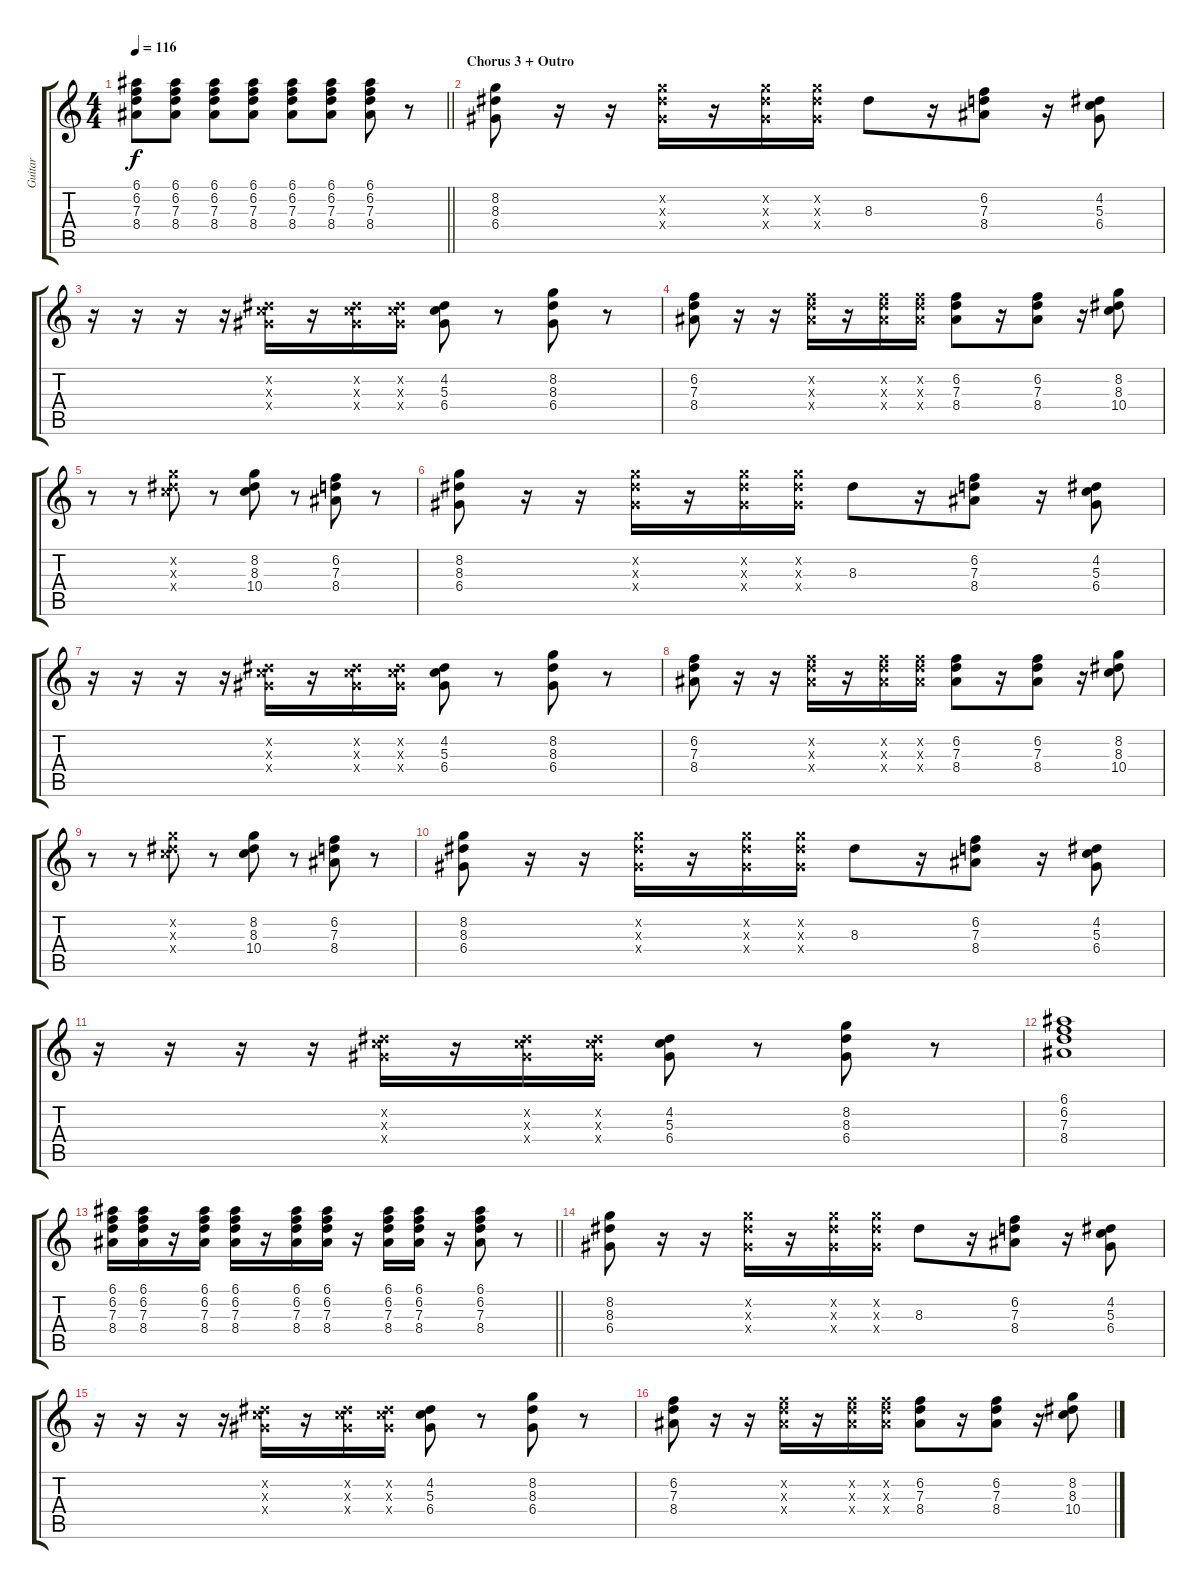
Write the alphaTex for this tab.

\track ("Guitar" "Guitar") {instrument acousticguitarsteel}
\staff {score tabs}
\tuning (E4 B3 G3 D3 A2 E2) {hide}
\ts (4 4)
\tempo 116
\clef g2
\barLineRight lightlight
\ks c
(6.1 6.2 7.3 8.4).8{dy f} (6.1 6.2 7.3 8.4).8 (6.1 6.2 7.3 8.4).8 (6.1 6.2 7.3 8.4).8 (6.1 6.2 7.3 8.4).8 (6.1 6.2 7.3 8.4).8 (6.1 6.2 7.3 8.4).8 r.8 |
\section ("" "Chorus 3 + Outro")
(8.2 8.3 6.4).8 r.16 r.16 (8.2{x} 8.3{x} 6.4{x}).16 r.16 (8.2{x} 8.3{x} 6.4{x}).16 (8.2{x} 8.3{x} 6.4{x}).16 8.3.8 r.16 (6.2 7.3 8.4).8 r.16 (4.2 5.3 6.4).8 |
r.16 r.16 r.16 r.16 (4.2{x} 5.3{x} 6.4{x}).16 r.16 (4.2{x} 5.3{x} 6.4{x}).16 (4.2{x} 5.3{x} 6.4{x}).16 (4.2 5.3 6.4).8 r.8 (8.2 8.3 6.4).8 r.8 |
(6.2 7.3 8.4).8 r.16 r.16 (6.2{x} 7.3{x} 8.4{x}).16 r.16 (6.2{x} 7.3{x} 8.4{x}).16 (6.2{x} 7.3{x} 8.4{x}).16 (6.2 7.3 8.4).8 r.16 (6.2 7.3 8.4).8 r.16 (8.2 8.3 10.4).8 |
r.8 r.8 (8.2{x} 8.3{x} 10.4{x}).8 r.8 (8.2 8.3 10.4).8 r.8 (6.2 7.3 8.4).8 r.8 |
(8.2 8.3 6.4).8 r.16 r.16 (8.2{x} 8.3{x} 6.4{x}).16 r.16 (8.2{x} 8.3{x} 6.4{x}).16 (8.2{x} 8.3{x} 6.4{x}).16 8.3.8 r.16 (6.2 7.3 8.4).8 r.16 (4.2 5.3 6.4).8 |
r.16 r.16 r.16 r.16 (4.2{x} 5.3{x} 6.4{x}).16 r.16 (4.2{x} 5.3{x} 6.4{x}).16 (4.2{x} 5.3{x} 6.4{x}).16 (4.2 5.3 6.4).8 r.8 (8.2 8.3 6.4).8 r.8 |
(6.2 7.3 8.4).8 r.16 r.16 (6.2{x} 7.3{x} 8.4{x}).16 r.16 (6.2{x} 7.3{x} 8.4{x}).16 (6.2{x} 7.3{x} 8.4{x}).16 (6.2 7.3 8.4).8 r.16 (6.2 7.3 8.4).8 r.16 (8.2 8.3 10.4).8 |
r.8 r.8 (8.2{x} 8.3{x} 10.4{x}).8 r.8 (8.2 8.3 10.4).8 r.8 (6.2 7.3 8.4).8 r.8 |
(8.2 8.3 6.4).8 r.16 r.16 (8.2{x} 8.3{x} 6.4{x}).16 r.16 (8.2{x} 8.3{x} 6.4{x}).16 (8.2{x} 8.3{x} 6.4{x}).16 8.3.8 r.16 (6.2 7.3 8.4).8 r.16 (4.2 5.3 6.4).8 |
r.16 r.16 r.16 r.16 (4.2{x} 5.3{x} 6.4{x}).16 r.16 (4.2{x} 5.3{x} 6.4{x}).16 (4.2{x} 5.3{x} 6.4{x}).16 (4.2 5.3 6.4).8 r.8 (8.2 8.3 6.4).8 r.8 |
(6.1 6.2 7.3 8.4).1 |
\barLineRight lightlight
(6.1 6.2 7.3 8.4).16 (6.1 6.2 7.3 8.4).16 r.16 (6.1 6.2 7.3 8.4).16 (6.1 6.2 7.3 8.4).16 r.16 (6.1 6.2 7.3 8.4).16 (6.1 6.2 7.3 8.4).16 r.16 (6.1 6.2 7.3 8.4).16 (6.1 6.2 7.3 8.4).16 r.16 (6.1 6.2 7.3 8.4).8 r.8 |
(8.2 8.3 6.4).8 r.16 r.16 (8.2{x} 8.3{x} 6.4{x}).16 r.16 (8.2{x} 8.3{x} 6.4{x}).16 (8.2{x} 8.3{x} 6.4{x}).16 8.3.8 r.16 (6.2 7.3 8.4).8 r.16 (4.2 5.3 6.4).8 |
r.16 r.16 r.16 r.16 (4.2{x} 5.3{x} 6.4{x}).16 r.16 (4.2{x} 5.3{x} 6.4{x}).16 (4.2{x} 5.3{x} 6.4{x}).16 (4.2 5.3 6.4).8 r.8 (8.2 8.3 6.4).8 r.8 |
(6.2 7.3 8.4).8 r.16 r.16 (6.2{x} 7.3{x} 8.4{x}).16 r.16 (6.2{x} 7.3{x} 8.4{x}).16 (6.2{x} 7.3{x} 8.4{x}).16 (6.2 7.3 8.4).8 r.16 (6.2 7.3 8.4).8 r.16 (8.2 8.3 10.4).8
